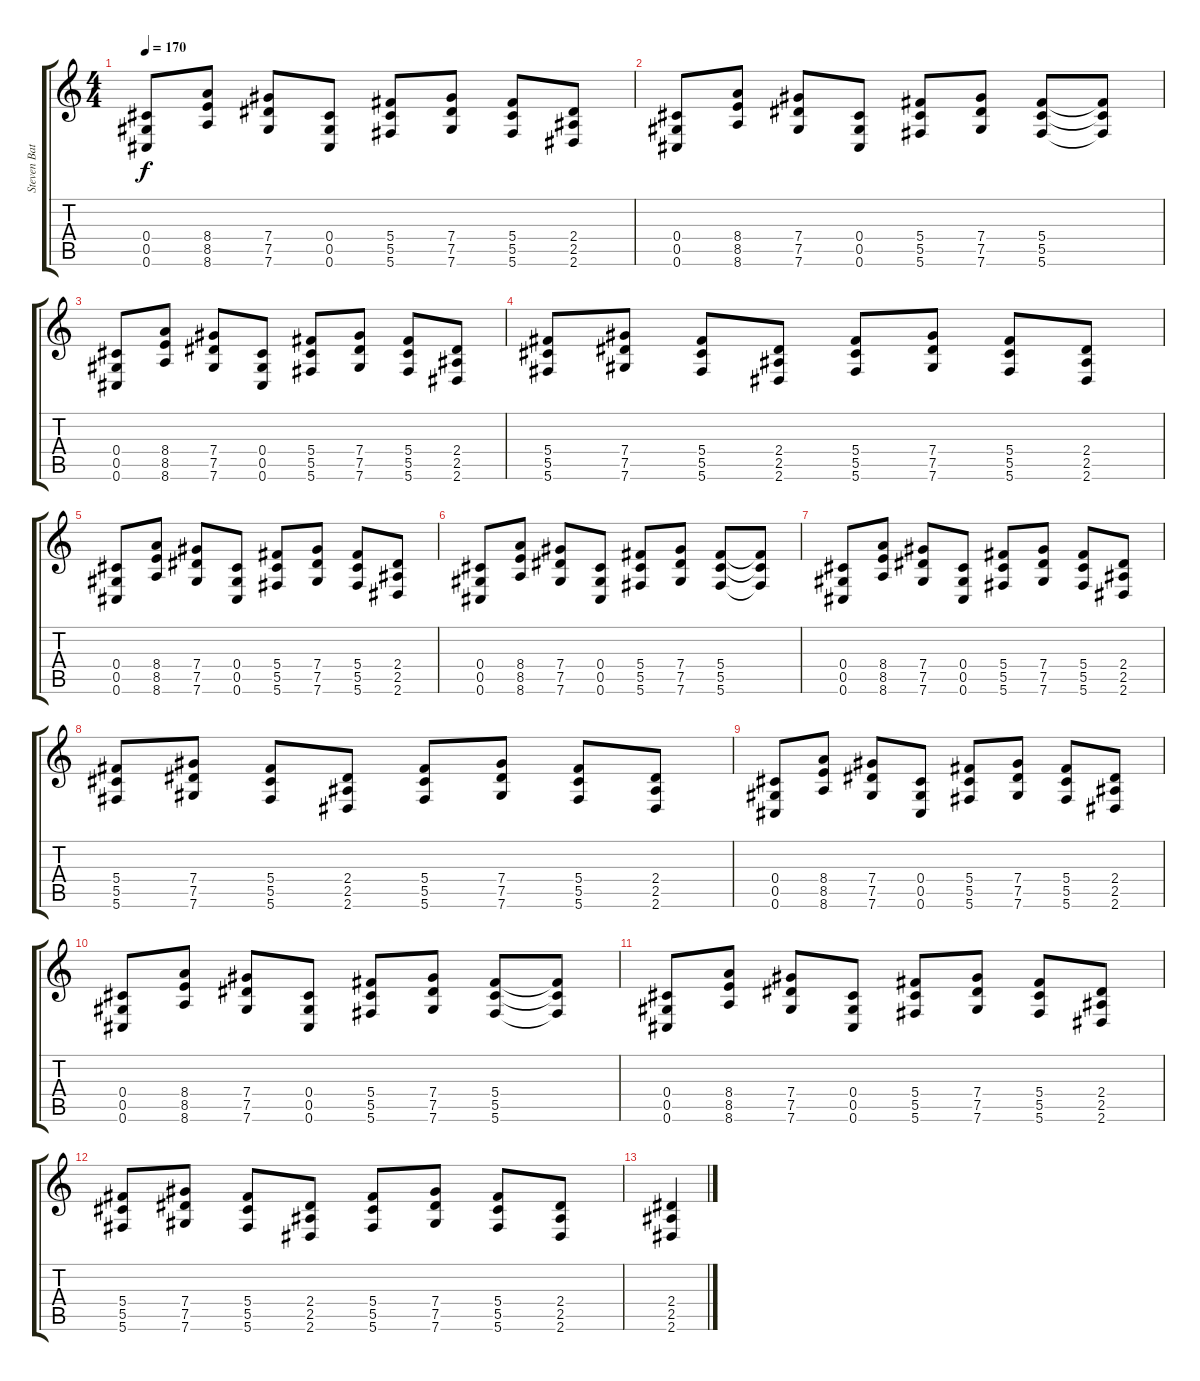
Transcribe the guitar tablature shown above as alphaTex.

\track ("Steven Battelle (Rythm)" "Steven Bat") {instrument distortionguitar}
\staff {score tabs}
\tuning (Eb4 Bb3 Gb3 Db3 Ab2 Db2) {hide}
\ts (4 4)
\tempo 170
\clef g2
\ks c
(0.4 0.5 0.6).8{dy f} (8.4 8.5 8.6).8 (7.4 7.5 7.6).8 (0.4 0.5 0.6).8 (5.4 5.5 5.6).8 (7.4 7.5 7.6).8 (5.4 5.5 5.6).8 (2.4 2.5 2.6).8 |
(0.4 0.5 0.6).8 (8.4 8.5 8.6).8 (7.4 7.5 7.6).8 (0.4 0.5 0.6).8 (5.4 5.5 5.6).8 (7.4 7.5 7.6).8 (5.4 5.5 5.6).8 (5.4{t} 5.5{t} 5.6{t}).8 |
(0.4 0.5 0.6).8 (8.4 8.5 8.6).8 (7.4 7.5 7.6).8 (0.4 0.5 0.6).8 (5.4 5.5 5.6).8 (7.4 7.5 7.6).8 (5.4 5.5 5.6).8 (2.4 2.5 2.6).8 |
(5.4 5.5 5.6).8 (7.4 7.5 7.6).8 (5.4 5.5 5.6).8 (2.4 2.5 2.6).8 (5.4 5.5 5.6).8 (7.4 7.5 7.6).8 (5.4 5.5 5.6).8 (2.4 2.5 2.6).8 |
(0.4 0.5 0.6).8 (8.4 8.5 8.6).8 (7.4 7.5 7.6).8 (0.4 0.5 0.6).8 (5.4 5.5 5.6).8 (7.4 7.5 7.6).8 (5.4 5.5 5.6).8 (2.4 2.5 2.6).8 |
(0.4 0.5 0.6).8 (8.4 8.5 8.6).8 (7.4 7.5 7.6).8 (0.4 0.5 0.6).8 (5.4 5.5 5.6).8 (7.4 7.5 7.6).8 (5.4 5.5 5.6).8 (5.4{t} 5.5{t} 5.6{t}).8 |
(0.4 0.5 0.6).8 (8.4 8.5 8.6).8 (7.4 7.5 7.6).8 (0.4 0.5 0.6).8 (5.4 5.5 5.6).8 (7.4 7.5 7.6).8 (5.4 5.5 5.6).8 (2.4 2.5 2.6).8 |
(5.4 5.5 5.6).8 (7.4 7.5 7.6).8 (5.4 5.5 5.6).8 (2.4 2.5 2.6).8 (5.4 5.5 5.6).8 (7.4 7.5 7.6).8 (5.4 5.5 5.6).8 (2.4 2.5 2.6).8 |
(0.4 0.5 0.6).8 (8.4 8.5 8.6).8 (7.4 7.5 7.6).8 (0.4 0.5 0.6).8 (5.4 5.5 5.6).8 (7.4 7.5 7.6).8 (5.4 5.5 5.6).8 (2.4 2.5 2.6).8 |
(0.4 0.5 0.6).8 (8.4 8.5 8.6).8 (7.4 7.5 7.6).8 (0.4 0.5 0.6).8 (5.4 5.5 5.6).8 (7.4 7.5 7.6).8 (5.4 5.5 5.6).8 (5.4{t} 5.5{t} 5.6{t}).8 |
(0.4 0.5 0.6).8 (8.4 8.5 8.6).8 (7.4 7.5 7.6).8 (0.4 0.5 0.6).8 (5.4 5.5 5.6).8 (7.4 7.5 7.6).8 (5.4 5.5 5.6).8 (2.4 2.5 2.6).8 |
(5.4 5.5 5.6).8 (7.4 7.5 7.6).8 (5.4 5.5 5.6).8 (2.4 2.5 2.6).8 (5.4 5.5 5.6).8 (7.4 7.5 7.6).8 (5.4 5.5 5.6).8 (2.4 2.5 2.6).8 |
(2.4 2.5 2.6).4
